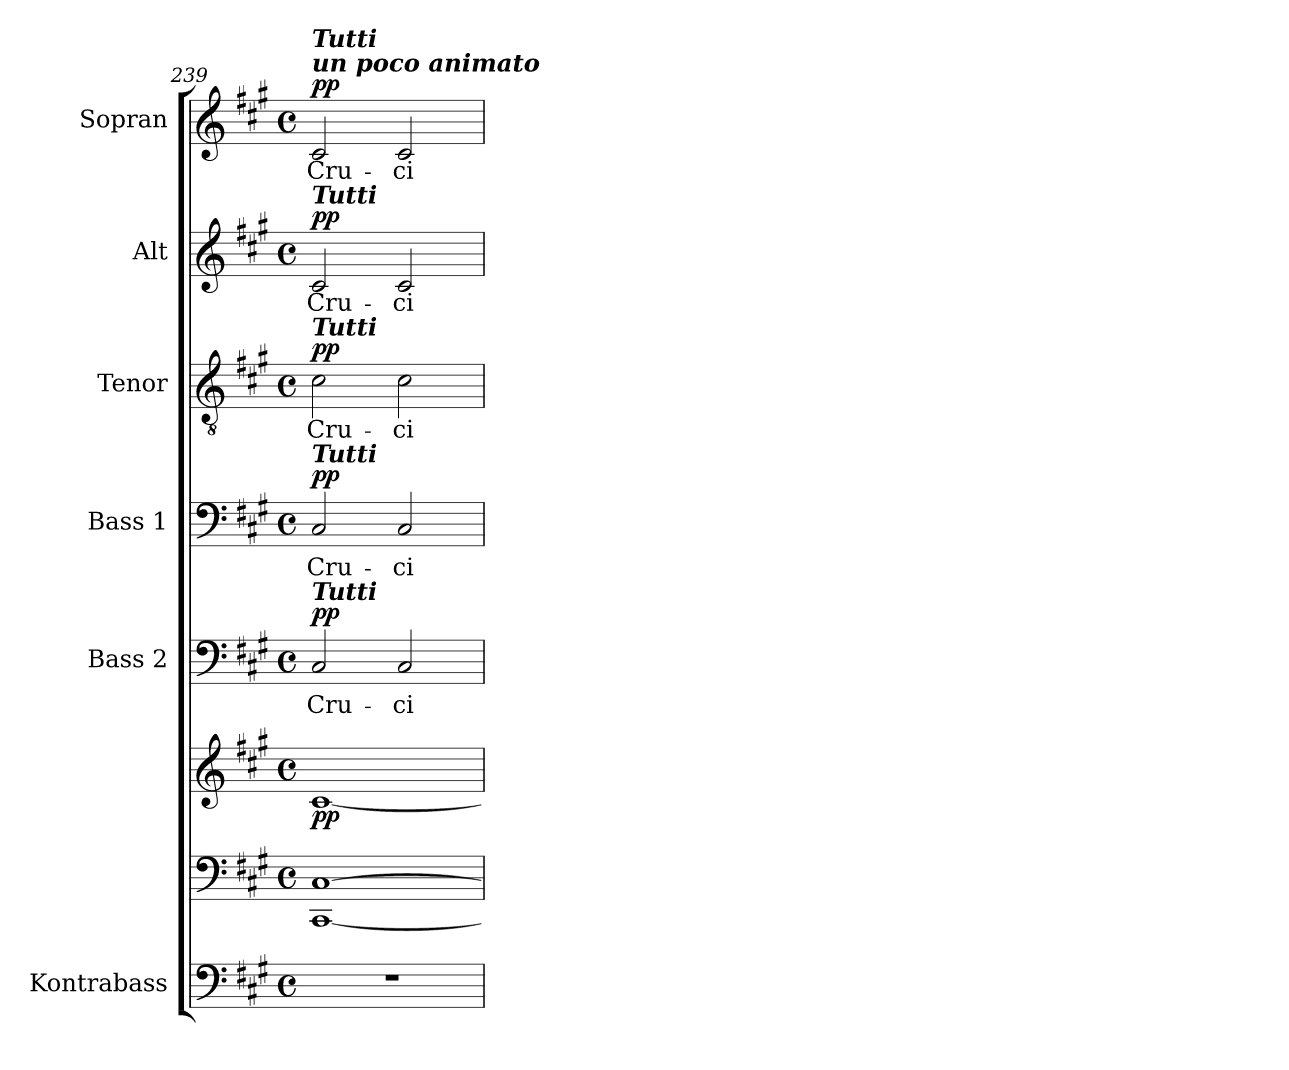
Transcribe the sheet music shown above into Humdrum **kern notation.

**kern	**kern	**kern	**dynam	**kern	**text	**dynam	**kern	**text	**dynam	**kern	**text	**dynam	**kern	**text	**dynam	**kern	**text	**dynam
*part7	*part6	*part6	*part6	*part5	*part5	*part5	*part4	*part4	*part4	*part3	*part3	*part3	*part2	*part2	*part2	*part1	*part1	*part1
*staff8	*staff7	*staff6	*staff6/7	*staff5	*staff5	*staff5	*staff4	*staff4	*staff4	*staff3	*staff3	*staff3	*staff2	*staff2	*staff2	*staff1	*staff1	*staff1
*I"Kontrabass	*	*	*	*I"Bass 2	*	*	*I"Bass 1	*	*	*I"Tenor	*	*	*I"Alt	*	*	*I"Sopran	*	*
*I'Kb.	*	*	*	*I'B. 2	*	*	*I'B. 1	*	*	*I'T.	*	*	*I'A.	*	*	*I'S.	*	*
*clefF4	*clefF4	*clefG2	*	*clefF4	*	*	*clefF4	*	*	*clefGv2	*	*	*clefG2	*	*	*clefG2	*	*
*ITrd7c12	*	*	*	*	*	*	*	*	*	*	*	*	*	*	*	*	*	*
*k[f#c#g#]	*k[f#c#g#]	*k[f#c#g#]	*	*k[f#c#g#]	*	*	*k[f#c#g#]	*	*	*k[f#c#g#]	*	*	*k[f#c#g#]	*	*	*k[f#c#g#]	*	*
*A:	*A:	*A:	*	*A:	*	*	*A:	*	*	*A:	*	*	*A:	*	*	*A:	*	*
*M4/4	*M4/4	*M4/4	*	*M4/4	*	*	*M4/4	*	*	*M4/4	*	*	*M4/4	*	*	*M4/4	*	*
*met(c)	*met(c)	*met(c)	*	*met(c)	*	*	*met(c)	*	*	*met(c)	*	*	*met(c)	*	*	*met(c)	*	*
=239	=239	=239	=239	=239	=239	=239	=239	=239	=239	=239	=239	=239	=239	=239	=239	=239	=239	=239
!	!	!	!	!	!	!	!	!	!	!	!	!	!	!	!	!LO:TX:a:Bi:t=un poco animato	!	!
!	!	!	!	!	!	!	!	!	!	!	!	!	!	!	!	!LO:TX:a:Bi:t=Tutti	!	!
!	!	!	!	!	!	!	!	!	!	!	!	!	!LO:TX:a:Bi:t=Tutti	!	!	!	!	!
!	!	!	!	!	!	!	!	!	!	!LO:TX:a:Bi:t=Tutti	!	!	!	!	!	!	!	!
!	!	!	!	!	!	!	!LO:TX:a:Bi:t=Tutti	!	!	!	!	!	!	!	!	!	!	!
!	!	!	!	!LO:TX:a:Bi:t=Tutti	!	!	!	!	!	!	!	!	!	!	!	!	!	!
!	!	!	!LO:DY:b	!	!LO:LY:b	!LO:DY:a	!	!LO:LY:b	!LO:DY:a	!	!LO:LY:b	!LO:DY:a	!	!LO:LY:b	!LO:DY:a	!	!LO:LY:b	!LO:DY:a
1r	[1CC# [1C#	[1c#	pp	2C#/	Cru-	pp	2C#/	Cru-	pp	2c#\	Cru-	pp	2c#/	Cru-	pp	2c#/	Cru-	pp
!	!	!	!	!	!LO:LY:b	!	!	!LO:LY:b	!	!	!LO:LY:b	!	!	!LO:LY:b	!	!	!LO:LY:b	!
.	.	.	.	2C#/	-ci-	.	2C#/	-ci-	.	2c#\	-ci-	.	2c#/	-ci-	.	2c#/	-ci-	.
=	=	=	=	=	=	=	=	=	=	=	=	=	=	=	=	=	=	=
*-	*-	*-	*-	*-	*-	*-	*-	*-	*-	*-	*-	*-	*-	*-	*-	*-	*-	*-
